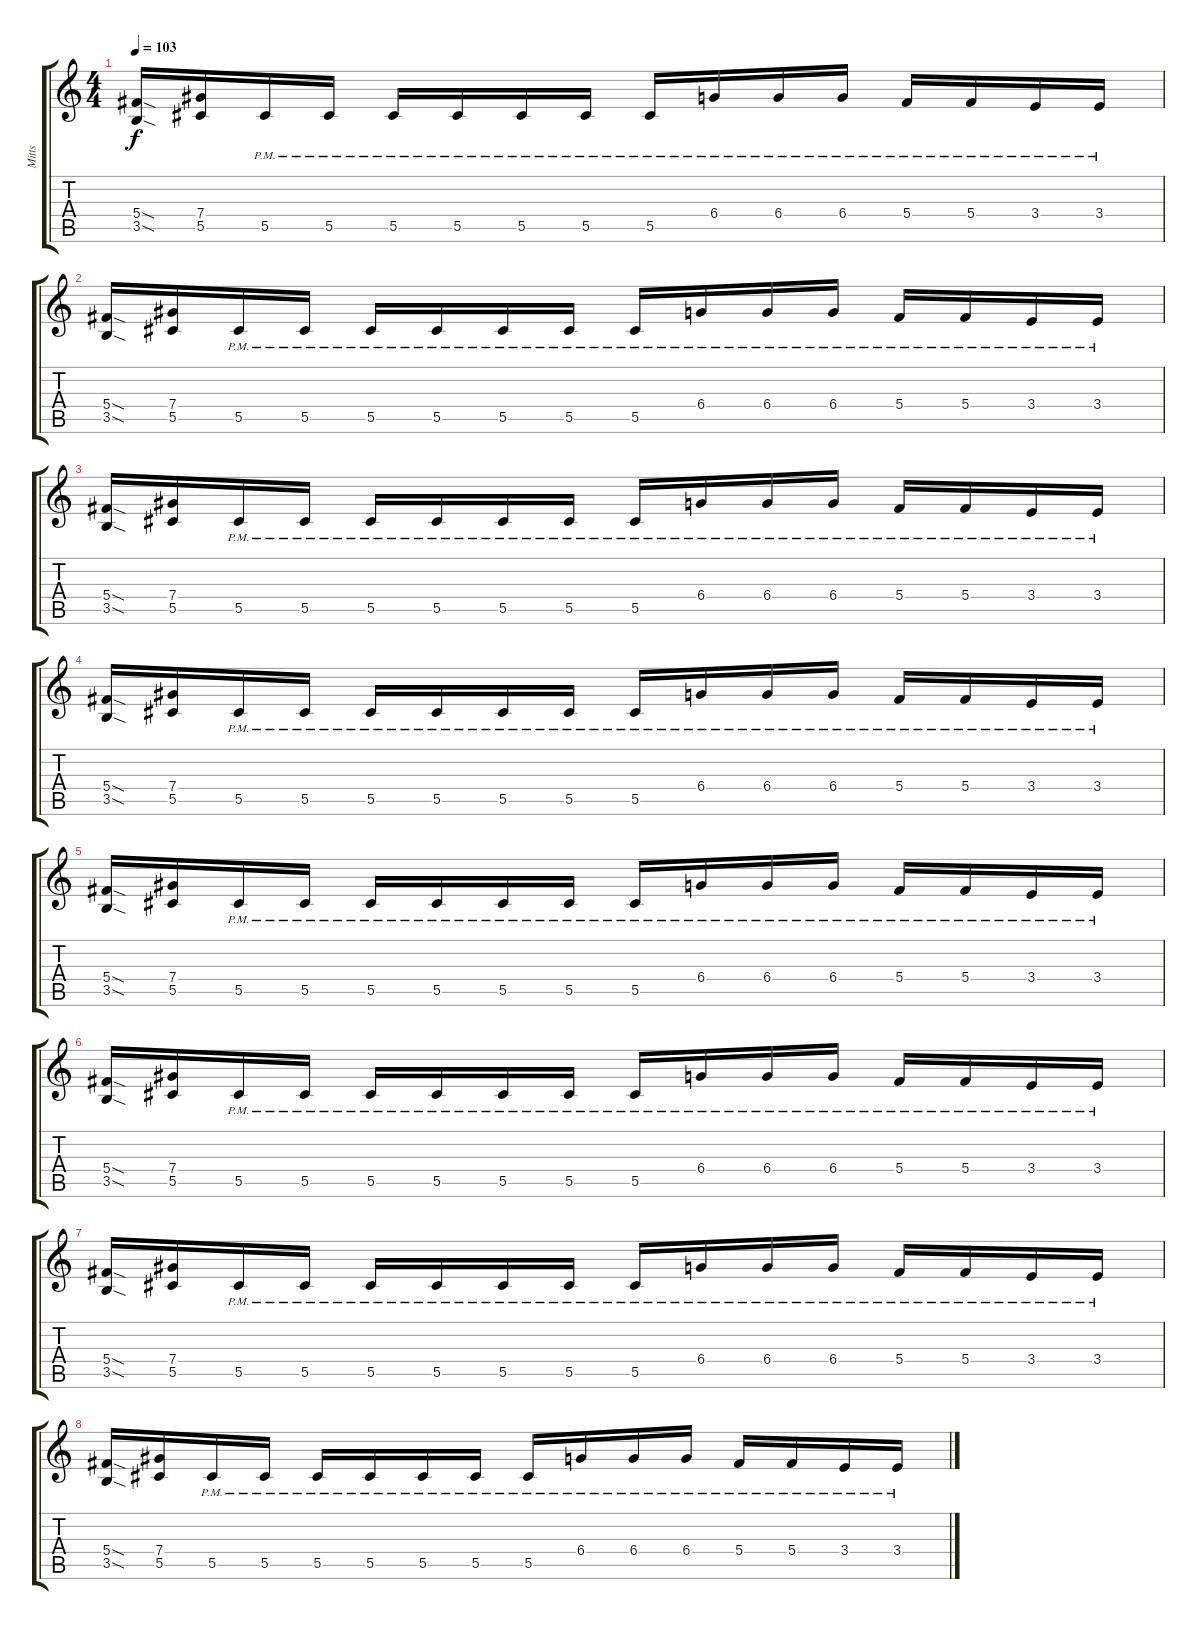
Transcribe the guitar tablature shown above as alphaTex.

\track ("Mitts" "Mitts") {instrument distortionguitar}
\staff {score tabs}
\tuning (Eb4 Bb3 Gb3 Db3 Ab2 Eb2) {hide}
\ts (4 4)
\tempo 103
\clef g2
\ks c
(5.4{sod} 3.5{sod}).16{dy f} (7.4 5.5).16 5.5{pm}.16 5.5{pm}.16 5.5{pm}.16 5.5{pm}.16 5.5{pm}.16 5.5{pm}.16 5.5{pm}.16 6.4{pm}.16 6.4{pm}.16 6.4{pm}.16 5.4{pm}.16 5.4{pm}.16 3.4{pm}.16 3.4{pm}.16 |
(5.4{sod} 3.5{sod}).16 (7.4 5.5).16 5.5{pm}.16 5.5{pm}.16 5.5{pm}.16 5.5{pm}.16 5.5{pm}.16 5.5{pm}.16 5.5{pm}.16 6.4{pm}.16 6.4{pm}.16 6.4{pm}.16 5.4{pm}.16 5.4{pm}.16 3.4{pm}.16 3.4{pm}.16 |
(5.4{sod} 3.5{sod}).16 (7.4 5.5).16 5.5{pm}.16 5.5{pm}.16 5.5{pm}.16 5.5{pm}.16 5.5{pm}.16 5.5{pm}.16 5.5{pm}.16 6.4{pm}.16 6.4{pm}.16 6.4{pm}.16 5.4{pm}.16 5.4{pm}.16 3.4{pm}.16 3.4{pm}.16 |
(5.4{sod} 3.5{sod}).16 (7.4 5.5).16 5.5{pm}.16 5.5{pm}.16 5.5{pm}.16 5.5{pm}.16 5.5{pm}.16 5.5{pm}.16 5.5{pm}.16 6.4{pm}.16 6.4{pm}.16 6.4{pm}.16 5.4{pm}.16 5.4{pm}.16 3.4{pm}.16 3.4{pm}.16 |
(5.4{sod} 3.5{sod}).16 (7.4 5.5).16 5.5{pm}.16 5.5{pm}.16 5.5{pm}.16 5.5{pm}.16 5.5{pm}.16 5.5{pm}.16 5.5{pm}.16 6.4{pm}.16 6.4{pm}.16 6.4{pm}.16 5.4{pm}.16 5.4{pm}.16 3.4{pm}.16 3.4{pm}.16 |
(5.4{sod} 3.5{sod}).16 (7.4 5.5).16 5.5{pm}.16 5.5{pm}.16 5.5{pm}.16 5.5{pm}.16 5.5{pm}.16 5.5{pm}.16 5.5{pm}.16 6.4{pm}.16 6.4{pm}.16 6.4{pm}.16 5.4{pm}.16 5.4{pm}.16 3.4{pm}.16 3.4{pm}.16 |
(5.4{sod} 3.5{sod}).16 (7.4 5.5).16 5.5{pm}.16 5.5{pm}.16 5.5{pm}.16 5.5{pm}.16 5.5{pm}.16 5.5{pm}.16 5.5{pm}.16 6.4{pm}.16 6.4{pm}.16 6.4{pm}.16 5.4{pm}.16 5.4{pm}.16 3.4{pm}.16 3.4{pm}.16 |
(5.4{sod} 3.5{sod}).16 (7.4 5.5).16 5.5{pm}.16 5.5{pm}.16 5.5{pm}.16 5.5{pm}.16 5.5{pm}.16 5.5{pm}.16 5.5{pm}.16 6.4{pm}.16 6.4{pm}.16 6.4{pm}.16 5.4{pm}.16 5.4{pm}.16 3.4{pm}.16 3.4{pm}.16
